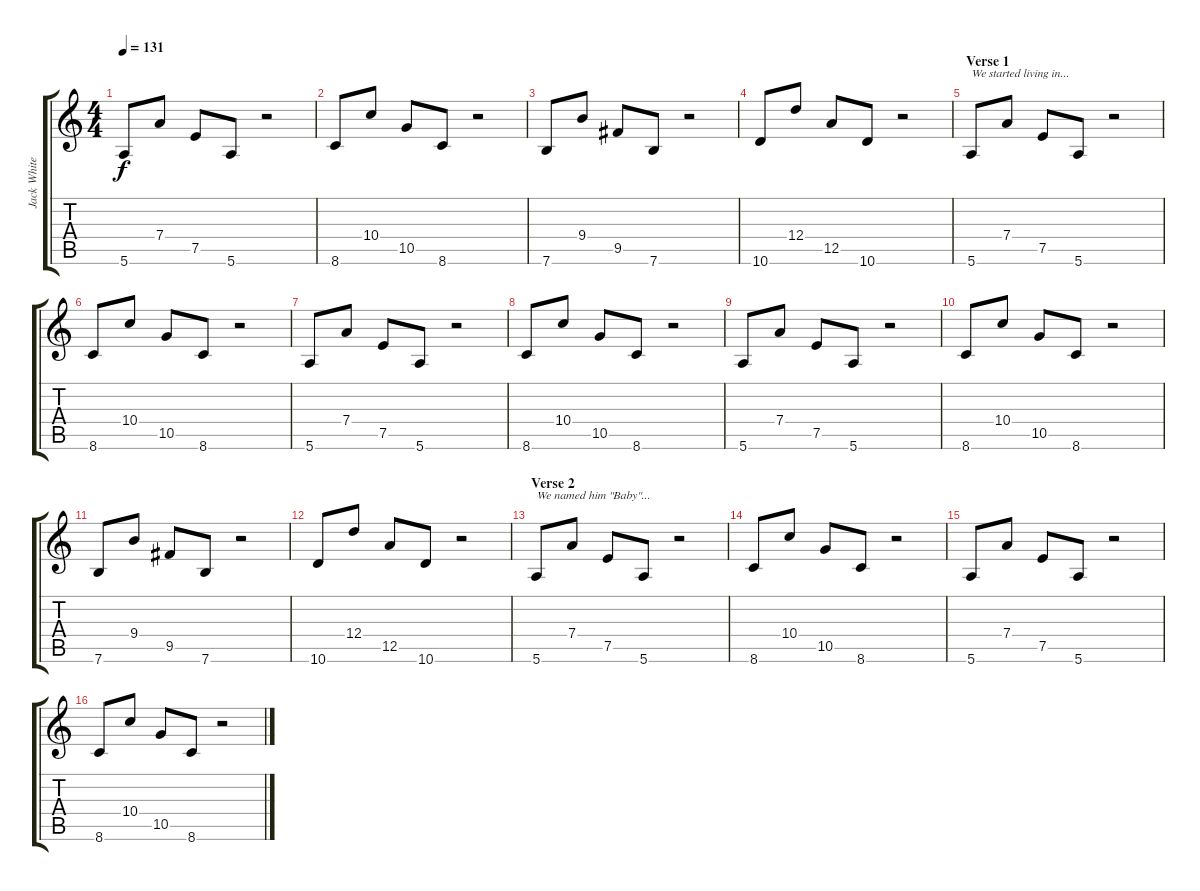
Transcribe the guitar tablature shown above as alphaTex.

\track ("Jack White" "Jack White") {instrument electricguitarclean}
\staff {score tabs}
\tuning (E4 B3 G3 D3 A2 E2) {hide}
\ts (4 4)
\tempo 131
\clef g2
\ks c
5.6.8{dy f} 7.4.8 7.5.8 5.6.8 r.2 |
8.6.8 10.4.8 10.5.8 8.6.8 r.2 |
7.6.8 9.4.8 9.5.8 7.6.8 r.2 |
10.6.8 12.4.8 12.5.8 10.6.8 r.2 |
\section ("" "Verse 1")
5.6.8{txt "We started living in..."} 7.4.8 7.5.8 5.6.8 r.2 |
8.6.8 10.4.8 10.5.8 8.6.8 r.2 |
5.6.8 7.4.8 7.5.8 5.6.8 r.2 |
8.6.8 10.4.8 10.5.8 8.6.8 r.2 |
5.6.8 7.4.8 7.5.8 5.6.8 r.2 |
8.6.8 10.4.8 10.5.8 8.6.8 r.2 |
7.6.8 9.4.8 9.5.8 7.6.8 r.2 |
10.6.8 12.4.8 12.5.8 10.6.8 r.2 |
\section ("" "Verse 2")
5.6.8{txt "We named him \"Baby\"..."} 7.4.8 7.5.8 5.6.8 r.2 |
8.6.8 10.4.8 10.5.8 8.6.8 r.2 |
5.6.8 7.4.8 7.5.8 5.6.8 r.2 |
8.6.8 10.4.8 10.5.8 8.6.8 r.2
